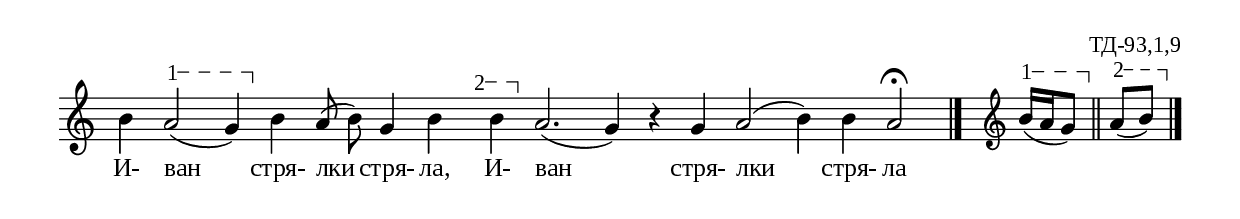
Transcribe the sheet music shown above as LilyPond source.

%{
sva_093_1_09
%}

\include "td-preamble.ly"

\score {
\relative c'' {
%%\tempo 8 = 110
%%\time 2/4
\cadenzaOn
b4 
\varA
a2\startTextSpan( g4\stopTextSpan) 
b a8( b) g4 b
\varB
s4\startTextSpan b\stopTextSpan 
a2.( g4) r4 g a2( b4) b a2\fermata 
 \bar "|." 
s64 \clef treble 
\varA
b16\startTextSpan([ a g8\stopTextSpan)] \bar "||"
\varB
a8\startTextSpan[( b\stopTextSpan]) 
 \bar "|." 
}
\addlyrics { И- ван стря- лки стря- ла, И- ван стря- лки стря- ла }
%
\layout {
   \context { 
	    \Staff \remove "Time_signature_engraver" } 
  indent = #0
  line-width = 190\mm
  ragged-right=##f
}
%
\midi { 
	\context {
		\Score tempoWholesPerMinute = #(ly:make-moment 110 8)
		}
	}
}
%
\header{
  opus = "ТД-93,1,9"
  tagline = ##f
}


